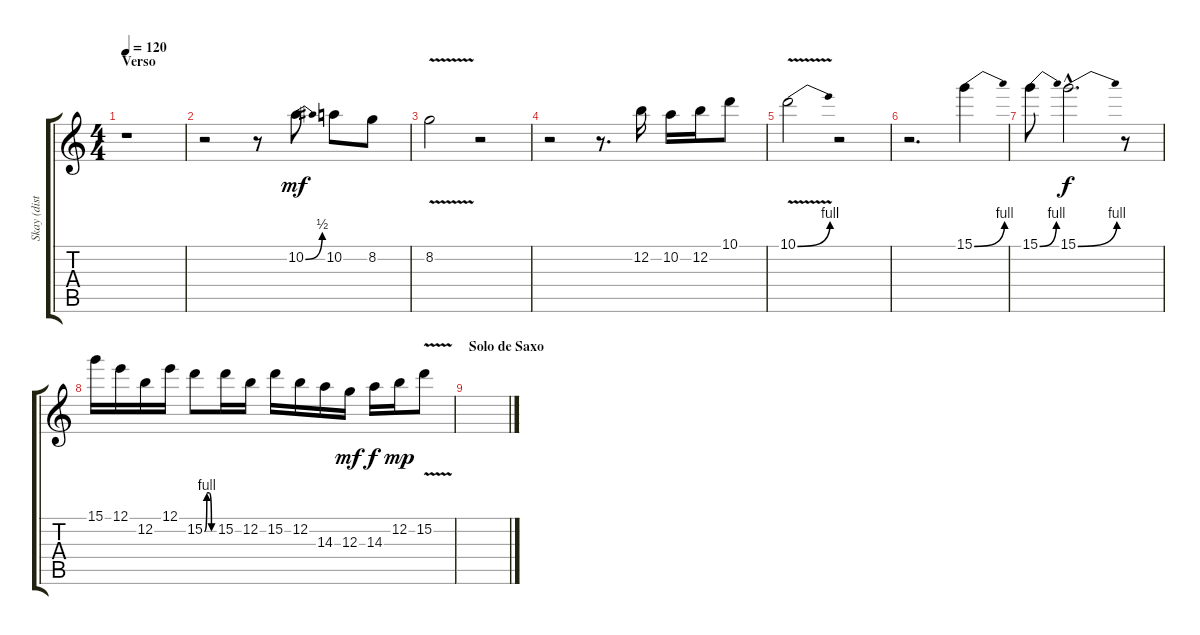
\track ("Skay (distor)" "Skay (dist") {instrument distortionguitar}
\staff {score tabs}
\tuning (E4 B3 G3 D3 A2 E2) {hide}
\ts (4 4)
\section ("" "Verso")
\tempo 120
\clef g2
\ks c
r.1{dy f} |
r.2 r.8 10.2{be (bend 0 0 60 2)}.8{dy mf} 10.2.8 8.2.8 |
8.2{v}.2 r.2 |
r.2 r.8{d} 12.2.16 10.2.16 12.2.16 10.1.8 |
10.1{be (bend 0 0 60 4) v}.2 r.2 |
r.2{d} 15.1{be (bend 0 0 60 4)}.4 |
15.1{be (bend 0 0 60 4)}.8 15.1{be (bend 0 0 60 4) hac}.2{d dy f} r.8 |
15.1.16 12.1.16 12.2.16 12.1.16 15.2{be (custom 0 0 15 4 30 4 45 0 60 0)}.8 15.2.16 12.2.16 15.2.16 12.2.16 14.3.16 12.3.16{dy mf} 14.3.16{dy f} 12.2.16{dy mp} 15.2{v}.8 |
\section ("" "Solo de Saxo")
